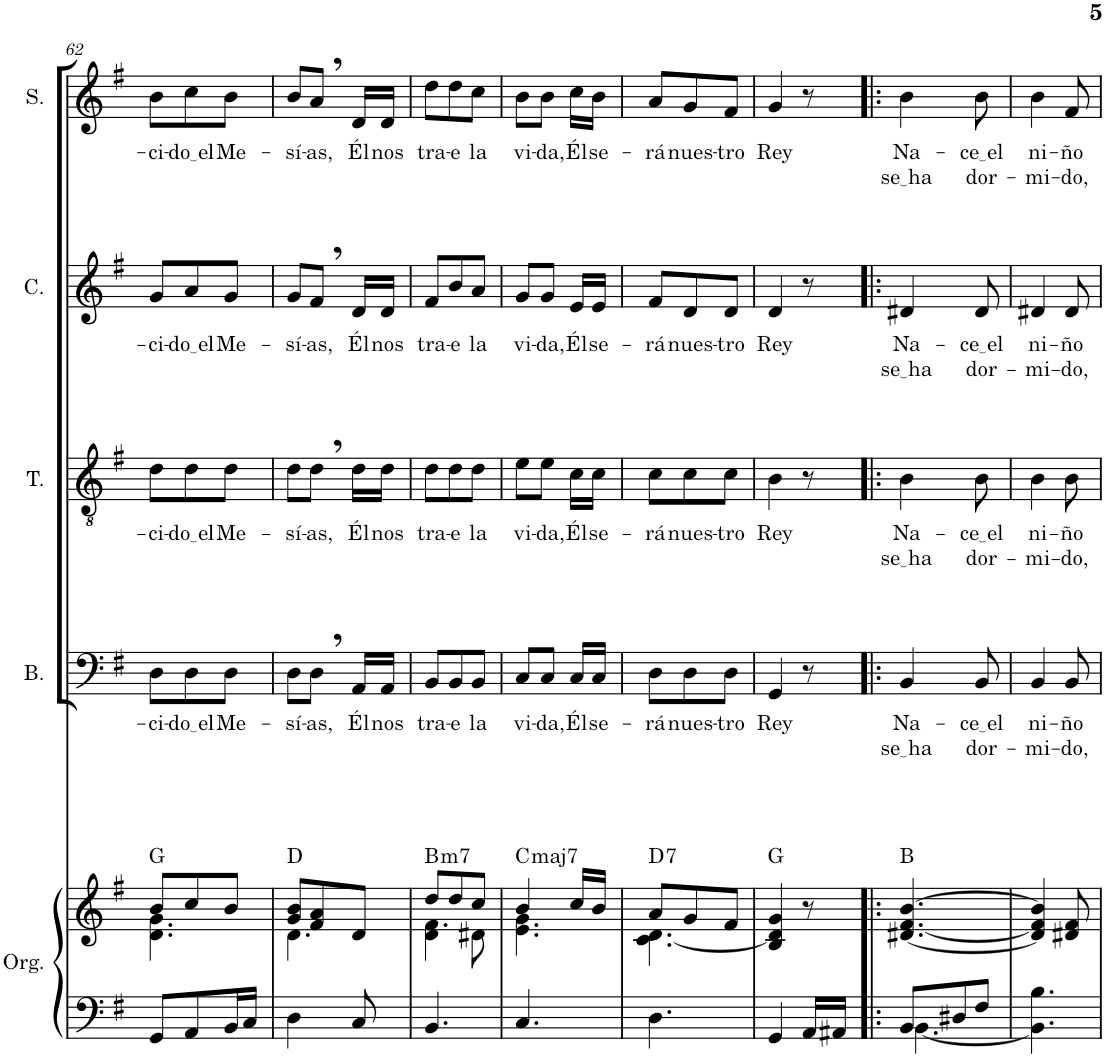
**kern	**kern	**harte	**kern	**text	**text	**kern	**text	**text	**kern	**text	**text	**kern	**text	**text
*part5	*part5	*part5	*part4	*part4	*part4	*part3	*part3	*part3	*part2	*part2	*part2	*part1	*part1	*part1
*staff6	*staff5	*	*staff4	*staff4	*staff4	*staff3	*staff3	*staff3	*staff2	*staff2	*staff2	*staff1	*staff1	*staff1
*I"Órgano	*	*	*I"Bajo	*	*	*I"Tenor	*	*	*I"Contralto	*	*	*I"Soprano	*	*
*	*	*	*I'B.	*	*	*I'T.	*	*	*I'C.	*	*	*I'S.	*	*
!!LO:PB:g=z
*clefF4	*clefG2	*	*clefF4	*	*	*clefGv2	*	*	*clefG2	*	*	*clefG2	*	*
*k[f#]	*k[f#]	*	*k[f#]	*	*	*k[f#]	*	*	*k[f#]	*	*	*k[f#]	*	*
*M3/8	*M3/8	*	*M3/8	*	*	*M3/8	*	*	*M3/8	*	*	*M3/8	*	*
=62	=62	=62	=62	=62	=62	=62	=62	=62	=62	=62	=62	=62	=62	=62
*	*^	*	*	*	*	*	*	*	*	*	*	*	*	*
!	!	!	!	!	!LO:LY:b	!	!	!LO:LY:b	!	!	!LO:LY:b	!	!	!LO:LY:b	!
8GG/L	8b/L	4.d\ 4.g\	G:maj	8D\L	-ci-	.	8d\L	-ci-	.	8g/L	-ci-	.	8b\L	-ci-	.
!	!	!	!	!	!LO:LY:b	!	!	!LO:LY:b	!	!	!LO:LY:b	!	!	!LO:LY:b	!
8AA/	8cc/	.	.	8D\	do el	.	8d\	do el	.	8a/	do el	.	8cc\	do el	.
!	!	!	!	!	!LO:LY:b	!	!	!LO:LY:b	!	!	!LO:LY:b	!	!	!LO:LY:b	!
16BB/L	8b/J	.	.	8D\J	Me-	.	8d\J	Me-	.	8g/J	Me-	.	8b\J	Me-	.
16C/JJ	.	.	.	.	.	.	.	.	.	.	.	.	.	.	.
=63	=63	=63	=63	=63	=63	=63	=63	=63	=63	=63	=63	=63	=63	=63	=63
!	!	!	!	!	!LO:LY:b	!	!	!LO:LY:b	!	!	!LO:LY:b	!	!	!LO:LY:b	!
4D\	8g/ 8b/L	4.d\	D:maj	8D\L	-sí-	.	8d\L	-sí-	.	8g/L	-sí-	.	8b/L	-sí-	.
!	!	!	!	!	!LO:LY:b	!	!	!LO:LY:b	!	!	!LO:LY:b	!	!	!LO:LY:b	!
.	8f#/ 8a/	.	.	8D,\J	-as,	.	8d,\J	-as,	.	8f#,/J	-as,	.	8a,/J	-as,	.
!	!	!	!	!	!LO:LY:b	!	!	!LO:LY:b	!	!	!LO:LY:b	!	!	!LO:LY:b	!
8C/	8d/J	.	.	16AA/LL	Él	.	16d\LL	Él	.	16d/LL	Él	.	16d/LL	Él	.
!	!	!	!	!	!LO:LY:b	!	!	!LO:LY:b	!	!	!LO:LY:b	!	!	!LO:LY:b	!
.	.	.	.	16AA/JJ	nos	.	16d\JJ	nos	.	16d/JJ	nos	.	16d/JJ	nos	.
=64	=64	=64	=64	=64	=64	=64	=64	=64	=64	=64	=64	=64	=64	=64	=64
*	*	*^	*	*	*	*	*	*	*	*	*	*	*	*	*
!	!	!	!	!LO:H:kt=m7	!	!LO:LY:b	!	!	!LO:LY:b	!	!	!LO:LY:b	!	!	!LO:LY:b	!
4.BB/	8dd/L	4.f#\	4d\	B:min7	8BB/L	tra-	.	8d\L	tra-	.	8f#/L	tra-	.	8dd\L	tra-	.
!	!	!	!	!	!	!LO:LY:b	!	!	!LO:LY:b	!	!	!LO:LY:b	!	!	!LO:LY:b	!
.	8dd/	.	.	.	8BB/	-e	.	8d\	-e	.	8b/	-e	.	8dd\	-e	.
!	!	!	!	!	!	!LO:LY:b	!	!	!LO:LY:b	!	!	!LO:LY:b	!	!	!LO:LY:b	!
.	8cc/J	.	8d#X\	.	8BB/J	la	.	8d\J	la	.	8a/J	la	.	8cc\J	la	.
=65	=65	=65	=65	=65	=65	=65	=65	=65	=65	=65	=65	=65	=65	=65	=65	=65
!	!	!	!	!LO:H:kt=maj7	!	!LO:LY:b	!	!	!LO:LY:b	!	!	!LO:LY:b	!	!	!LO:LY:b	!
*	*	*v	*v	*	*	*	*	*	*	*	*	*	*	*	*	*
4.C/	4b/	4.e\ 4.g\	C:maj7	8C/L	vi-	.	8e\L	vi-	.	8g/L	vi-	.	8b\L	vi-	.
!	!	!	!	!	!LO:LY:b	!	!	!LO:LY:b	!	!	!LO:LY:b	!	!	!LO:LY:b	!
.	.	.	.	8C/J	-da,	.	8e\J	-da,	.	8g/J	-da,	.	8b\J	-da,	.
!	!	!	!	!	!LO:LY:b	!	!	!LO:LY:b	!	!	!LO:LY:b	!	!	!LO:LY:b	!
.	16cc/LL	.	.	16C/LL	Él	.	16c\LL	Él	.	16e/LL	Él	.	16cc\LL	Él	.
!	!	!	!	!	!LO:LY:b	!	!	!LO:LY:b	!	!	!LO:LY:b	!	!	!LO:LY:b	!
.	16b/JJ	.	.	16C/JJ	se-	.	16c\JJ	se-	.	16e/JJ	se-	.	16b\JJ	se-	.
=66	=66	=66	=66	=66	=66	=66	=66	=66	=66	=66	=66	=66	=66	=66	=66
!	!	!	!LO:H:kt=7	!	!LO:LY:b	!	!	!LO:LY:b	!	!	!LO:LY:b	!	!	!LO:LY:b	!
4.D\	8a/L	4.c\ [4.d\	D:7	8D\L	-rá	.	8c\L	-rá	.	8f#/L	-rá	.	8a/L	-rá	.
!	!	!	!	!	!LO:LY:b	!	!	!LO:LY:b	!	!	!LO:LY:b	!	!	!LO:LY:b	!
.	8g/	.	.	8D\	nues-	.	8c\	nues-	.	8d/	nues-	.	8g/	nues-	.
!	!	!	!	!	!LO:LY:b	!	!	!LO:LY:b	!	!	!LO:LY:b	!	!	!LO:LY:b	!
.	8f#/J	.	.	8D\J	-tro	.	8c\J	-tro	.	8d/J	-tro	.	8f#/J	-tro	.
*	*v	*v	*	*	*	*	*	*	*	*	*	*	*	*	*
=67	=67	=67	=67	=67	=67	=67	=67	=67	=67	=67	=67	=67	=67	=67
!	!	!	!	!LO:LY:b	!	!	!LO:LY:b	!	!	!LO:LY:b	!	!	!LO:LY:b	!
4GG/	4B/ 4d/] 4g/	G:maj	4GG/	Rey	.	4B\	Rey	.	4d/	Rey	.	4g/	Rey	.
16AA/LL	8r	.	8r	.	.	8r	.	.	8r	.	.	8r	.	.
16AA#X/JJ	.	.	.	.	.	.	.	.	.	.	.	.	.	.
=68!|:	=68!|:	=68!|:	=68!|:	=68!|:	=68!|:	=68!|:	=68!|:	=68!|:	=68!|:	=68!|:	=68!|:	=68!|:	=68!|:	=68!|:
*^	*	*	*	*	*	*	*	*	*	*	*	*	*	*
!	!	!	!	!	!LO:LY:b	!LO:LY:b	!	!LO:LY:b	!LO:LY:b	!	!LO:LY:b	!LO:LY:b	!	!LO:LY:b	!LO:LY:b
8BB/L	[4.BB\	[4.d#X/ [4.f#/ [4.b/	B:maj	4BB/	Na-	se ha	4B\	Na-	se ha	4d#X/	Na-	se ha	4b\	Na-	se ha
8D#X/	.	.	.	.	.	.	.	.	.	.	.	.	.	.	.
!	!	!	!	!	!LO:LY:b	!LO:LY:b	!	!LO:LY:b	!LO:LY:b	!	!LO:LY:b	!LO:LY:b	!	!LO:LY:b	!LO:LY:b
8F#/J	.	.	.	8BB/	ce el	dor-	8B\	ce el	dor-	8d#/	ce el	dor-	8b\	ce el	dor-
*v	*v	*	*	*	*	*	*	*	*	*	*	*	*	*	*
=69	=69	=69	=69	=69	=69	=69	=69	=69	=69	=69	=69	=69	=69	=69
!	!	!	!	!LO:LY:b	!LO:LY:b	!	!LO:LY:b	!LO:LY:b	!	!LO:LY:b	!LO:LY:b	!	!LO:LY:b	!LO:LY:b
4.BB\] 4.B\	4d#/] 4f#/] 4b/]	.	4BB/	ni-	-mi-	4B\	ni-	-mi-	4d#X/	ni-	-mi-	4b\	ni-	-mi-
!	!	!	!	!LO:LY:b	!LO:LY:b	!	!LO:LY:b	!LO:LY:b	!	!LO:LY:b	!LO:LY:b	!	!LO:LY:b	!LO:LY:b
.	8d#X/ 8f#/	.	8BB/	-ño	-do,	8B\	-ño	-do,	8d#/	-ño	-do,	8f#/	-ño	-do,
=	=	=	=	=	=	=	=	=	=	=	=	=	=	=
*-	*-	*-	*-	*-	*-	*-	*-	*-	*-	*-	*-	*-	*-	*-
